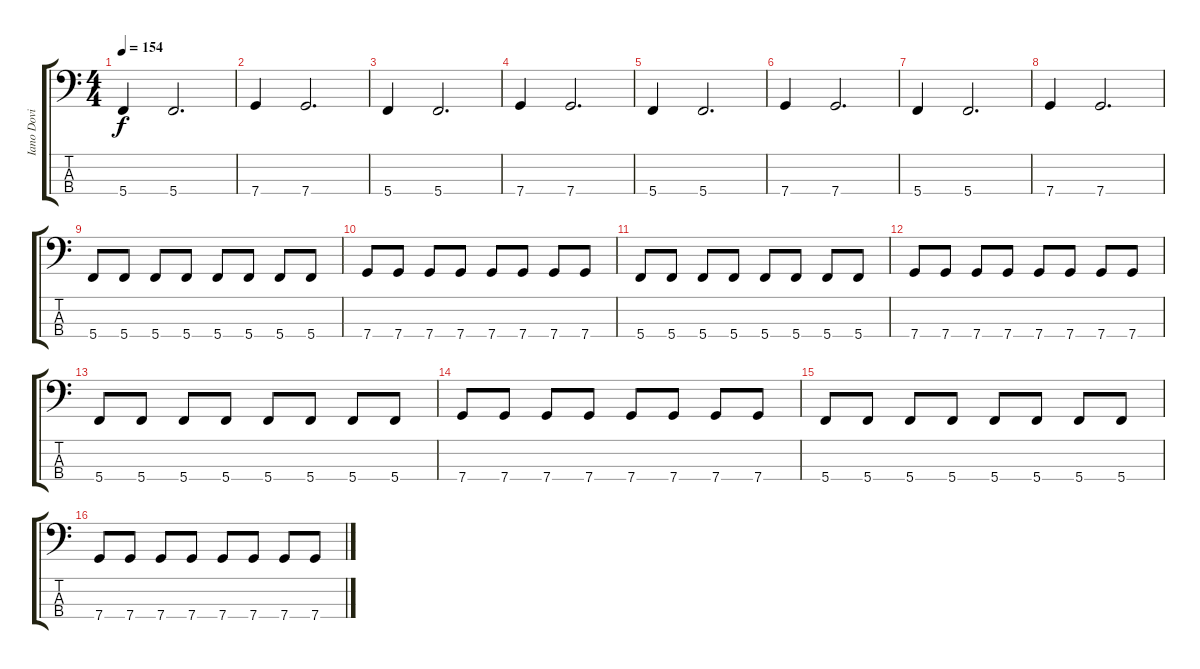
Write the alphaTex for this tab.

\track ("Iano Dovi" "Iano Dovi") {instrument electricbasspick}
\staff {score tabs}
\tuning (F2 C2 G1 C1) {hide}
\ts (4 4)
\tempo 154
\clef f4
\ks c
5.4.4{dy f} 5.4.2{d} |
7.4.4 7.4.2{d} |
5.4.4 5.4.2{d} |
7.4.4 7.4.2{d} |
5.4.4 5.4.2{d} |
7.4.4 7.4.2{d} |
5.4.4 5.4.2{d} |
7.4.4 7.4.2{d} |
5.4.8 5.4.8 5.4.8 5.4.8 5.4.8 5.4.8 5.4.8 5.4.8 |
7.4.8 7.4.8 7.4.8 7.4.8 7.4.8 7.4.8 7.4.8 7.4.8 |
5.4.8 5.4.8 5.4.8 5.4.8 5.4.8 5.4.8 5.4.8 5.4.8 |
7.4.8 7.4.8 7.4.8 7.4.8 7.4.8 7.4.8 7.4.8 7.4.8 |
5.4.8 5.4.8 5.4.8 5.4.8 5.4.8 5.4.8 5.4.8 5.4.8 |
7.4.8 7.4.8 7.4.8 7.4.8 7.4.8 7.4.8 7.4.8 7.4.8 |
5.4.8 5.4.8 5.4.8 5.4.8 5.4.8 5.4.8 5.4.8 5.4.8 |
7.4.8 7.4.8 7.4.8 7.4.8 7.4.8 7.4.8 7.4.8 7.4.8
